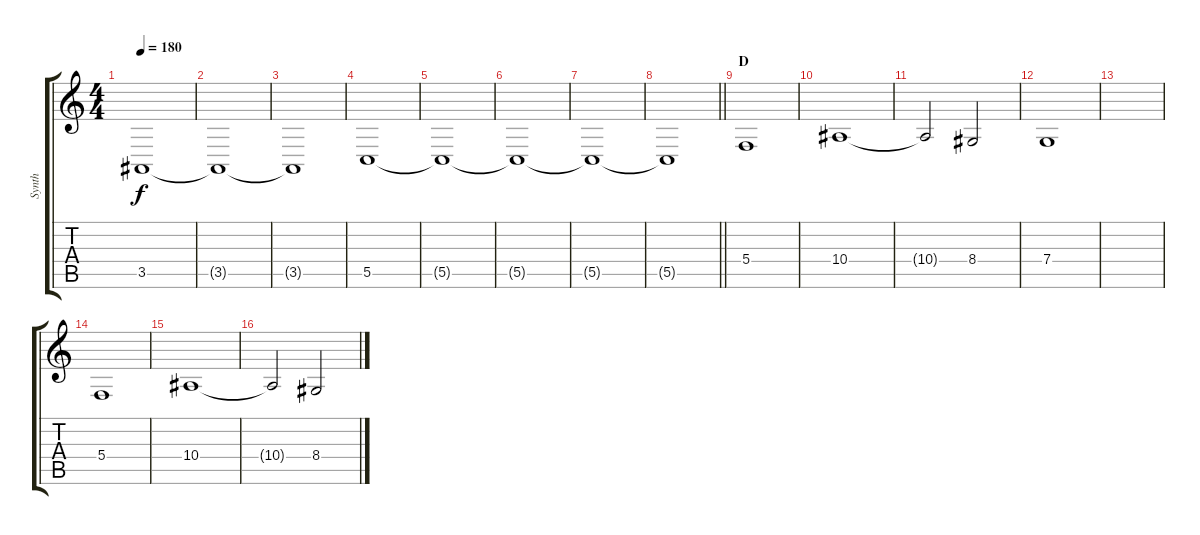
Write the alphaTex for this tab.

\track ("Synth" "Synth") {instrument synthstrings2}
\staff {score tabs}
\tuning (D4 A3 F3 C3 G2 D2) {hide}
\ts (4 4)
\tempo 180
\clef g2
\ks c
3.5{t}.1{dy f} |
3.5{t}.1 |
3.5{t}.1 |
5.5.1 |
5.5{t}.1 |
5.5{t}.1 |
5.5{t}.1 |
\barLineRight lightlight
5.5{t}.1 |
\section ("" "D")
5.4.1{instrument choiraahs} |
10.4.1 |
10.4{t}.2 8.4.2 |
7.4.1 |
|
5.4.1 |
10.4.1 |
10.4{t}.2 8.4.2
